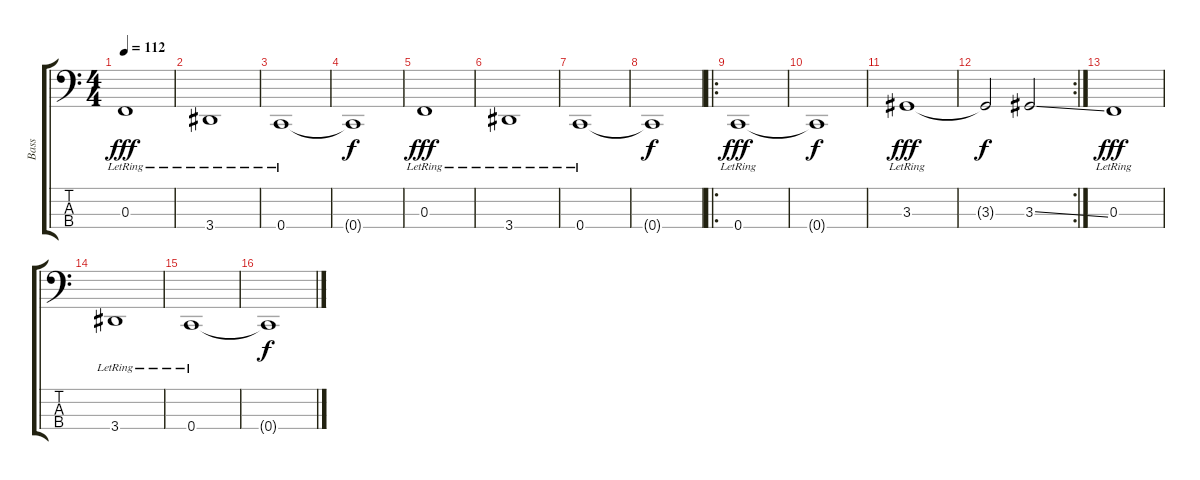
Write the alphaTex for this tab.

\track ("Bass" "Bass") {instrument electricbasspick}
\staff {score tabs}
\tuning (Eb2 Bb1 F1 C1) {hide}
\ts (4 4)
\tempo 112
\clef f4
\ks c
0.3{lr}.1{dy fff} |
3.4{lr}.1 |
0.4{lr}.1 |
0.4{t}.1{dy f} |
0.3{lr}.1{dy fff} |
3.4{lr}.1 |
0.4{lr}.1 |
0.4{t}.1{dy f} |
\ro
0.4{lr}.1{dy fff} |
0.4{t}.1{dy f} |
3.3{lr}.1{dy fff} |
\rc 2
3.3{t}.2{dy f} 3.3{ss}.2 |
0.3{lr}.1{dy fff} |
3.4{lr}.1 |
0.4{lr}.1 |
0.4{t}.1{dy f}
